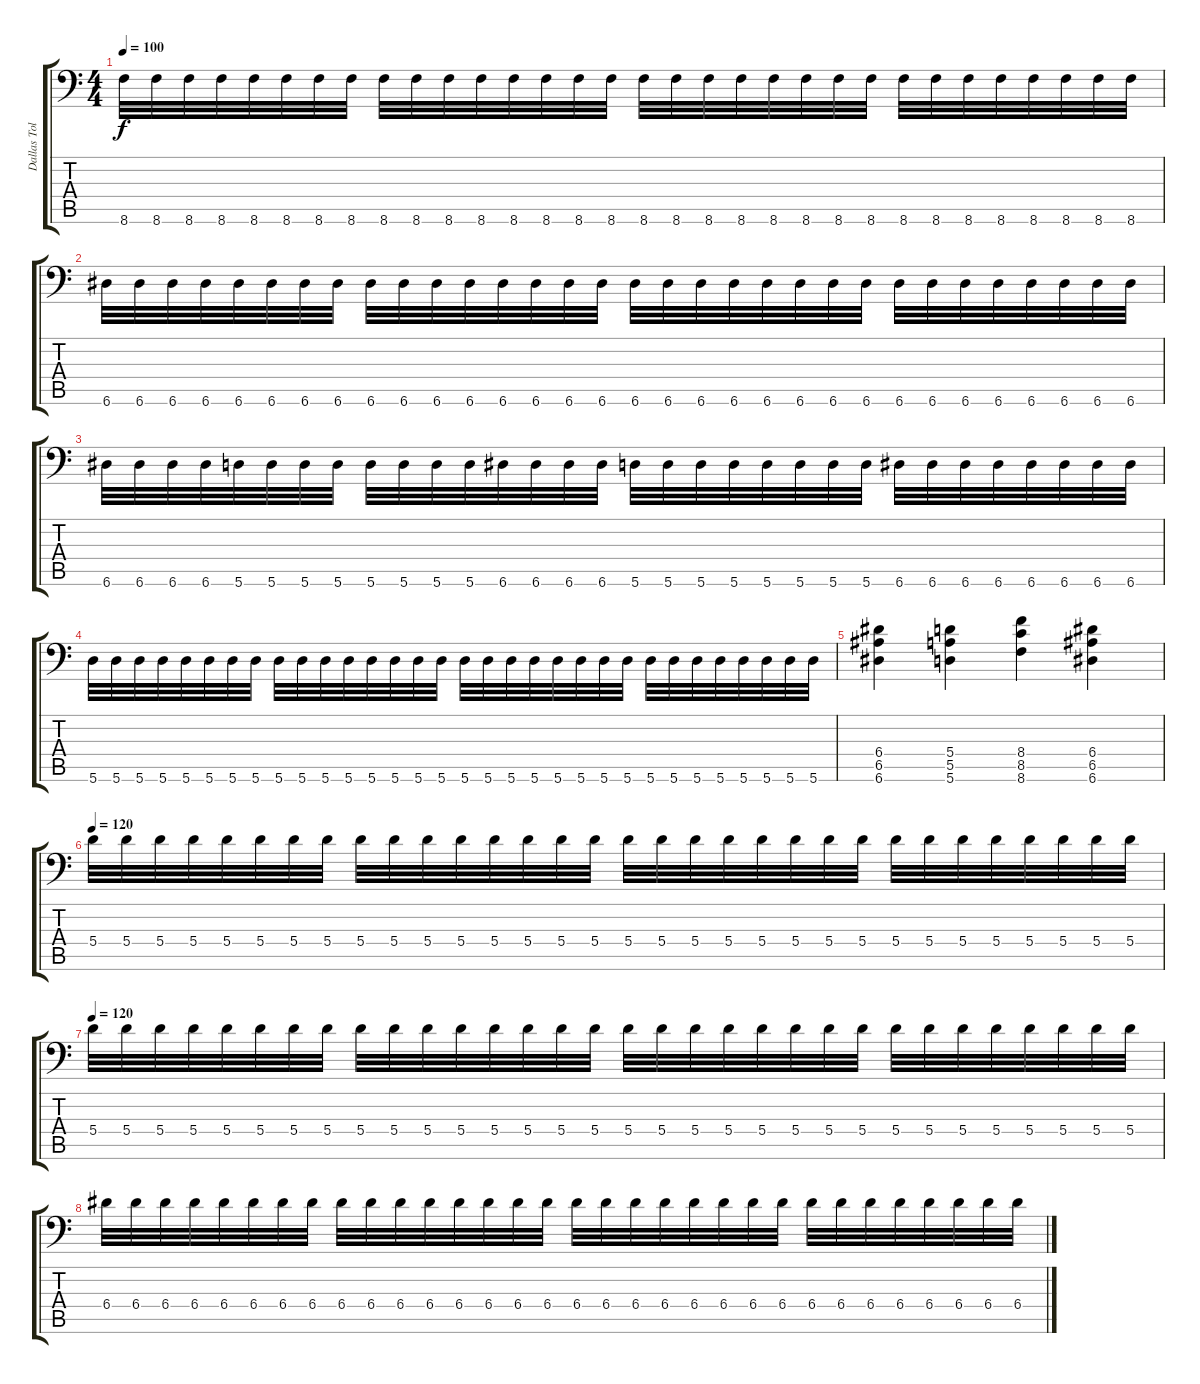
\track ("Dallas Toler-Wade" "Dallas Tol") {instrument distortionguitar}
\staff {score tabs}
\tuning (B3 Gb3 D3 A2 E2 A1) {hide}
\ts (4 4)
\tempo 100
\clef f4
\ks c
8.6.32{dy f} 8.6.32 8.6.32 8.6.32 8.6.32 8.6.32 8.6.32 8.6.32 8.6.32 8.6.32 8.6.32 8.6.32 8.6.32 8.6.32 8.6.32 8.6.32 8.6.32 8.6.32 8.6.32 8.6.32 8.6.32 8.6.32 8.6.32 8.6.32 8.6.32 8.6.32 8.6.32 8.6.32 8.6.32 8.6.32 8.6.32 8.6.32 |
6.6.32 6.6.32 6.6.32 6.6.32 6.6.32 6.6.32 6.6.32 6.6.32 6.6.32 6.6.32 6.6.32 6.6.32 6.6.32 6.6.32 6.6.32 6.6.32 6.6.32 6.6.32 6.6.32 6.6.32 6.6.32 6.6.32 6.6.32 6.6.32 6.6.32 6.6.32 6.6.32 6.6.32 6.6.32 6.6.32 6.6.32 6.6.32 |
6.6.32 6.6.32 6.6.32 6.6.32 5.6.32 5.6.32 5.6.32 5.6.32 5.6.32 5.6.32 5.6.32 5.6.32 6.6.32 6.6.32 6.6.32 6.6.32 5.6.32 5.6.32 5.6.32 5.6.32 5.6.32 5.6.32 5.6.32 5.6.32 6.6.32 6.6.32 6.6.32 6.6.32 6.6.32 6.6.32 6.6.32 6.6.32 |
5.6.32 5.6.32 5.6.32 5.6.32 5.6.32 5.6.32 5.6.32 5.6.32 5.6.32 5.6.32 5.6.32 5.6.32 5.6.32 5.6.32 5.6.32 5.6.32 5.6.32 5.6.32 5.6.32 5.6.32 5.6.32 5.6.32 5.6.32 5.6.32 5.6.32 5.6.32 5.6.32 5.6.32 5.6.32 5.6.32 5.6.32 5.6.32 |
(6.4 6.5 6.6).4 (5.4 5.5 5.6).4 (8.4 8.5 8.6).4 (6.4 6.5 6.6).4 |
\tempo 120
5.4.32 5.4.32 5.4.32 5.4.32 5.4.32 5.4.32 5.4.32 5.4.32 5.4.32 5.4.32 5.4.32 5.4.32 5.4.32 5.4.32 5.4.32 5.4.32 5.4.32 5.4.32 5.4.32 5.4.32 5.4.32 5.4.32 5.4.32 5.4.32 5.4.32 5.4.32 5.4.32 5.4.32 5.4.32 5.4.32 5.4.32 5.4.32 |
\tempo 120
5.4.32 5.4.32 5.4.32 5.4.32 5.4.32 5.4.32 5.4.32 5.4.32 5.4.32 5.4.32 5.4.32 5.4.32 5.4.32 5.4.32 5.4.32 5.4.32 5.4.32 5.4.32 5.4.32 5.4.32 5.4.32 5.4.32 5.4.32 5.4.32 5.4.32 5.4.32 5.4.32 5.4.32 5.4.32 5.4.32 5.4.32 5.4.32 |
6.4.32 6.4.32 6.4.32 6.4.32 6.4.32 6.4.32 6.4.32 6.4.32 6.4.32 6.4.32 6.4.32 6.4.32 6.4.32 6.4.32 6.4.32 6.4.32 6.4.32 6.4.32 6.4.32 6.4.32 6.4.32 6.4.32 6.4.32 6.4.32 6.4.32 6.4.32 6.4.32 6.4.32 6.4.32 6.4.32 6.4.32 6.4.32
